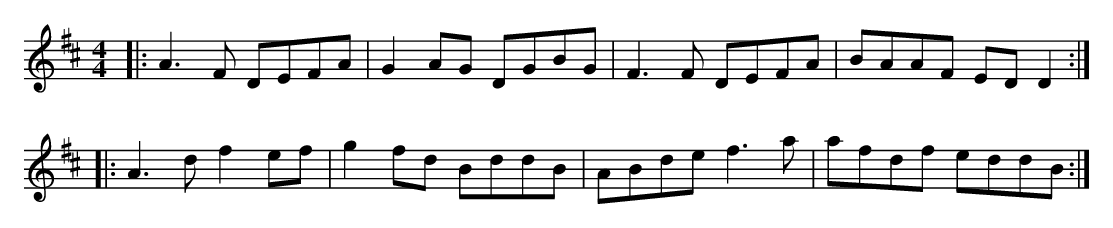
X:1
M:4/4
K:D
|:A3F DEFA|G2AG DGBG|F3F DEFA|BAAF EDD2:|
|:A3d f2ef|g2fd BddB|ABde f3a|afdf eddB:|
